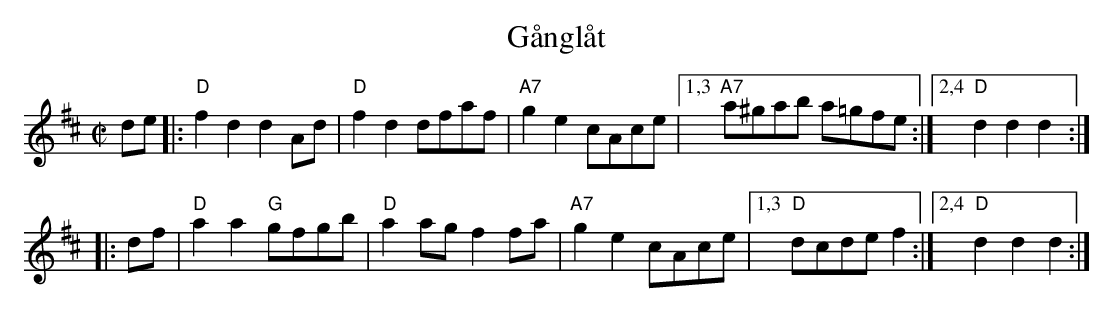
X:1
T: G\aangl\aat
M: C|
L: 1/8
K: D
de |:\
"D"f2d2 d2Ad | "D"f2d2 dfaf | "A7"g2e2 cAce |\
[1,3 "A7"a^gab a=gfe :|[2,4 "D"d2d2 d2 :|
|: df |\
"D"a2a2 "G"gfgb | "D"a2ag f2fa | "A7"g2e2 cAce |\
[1,3 "D"dcde f2 :|[2,4 "D"d2d2 d2 :|
